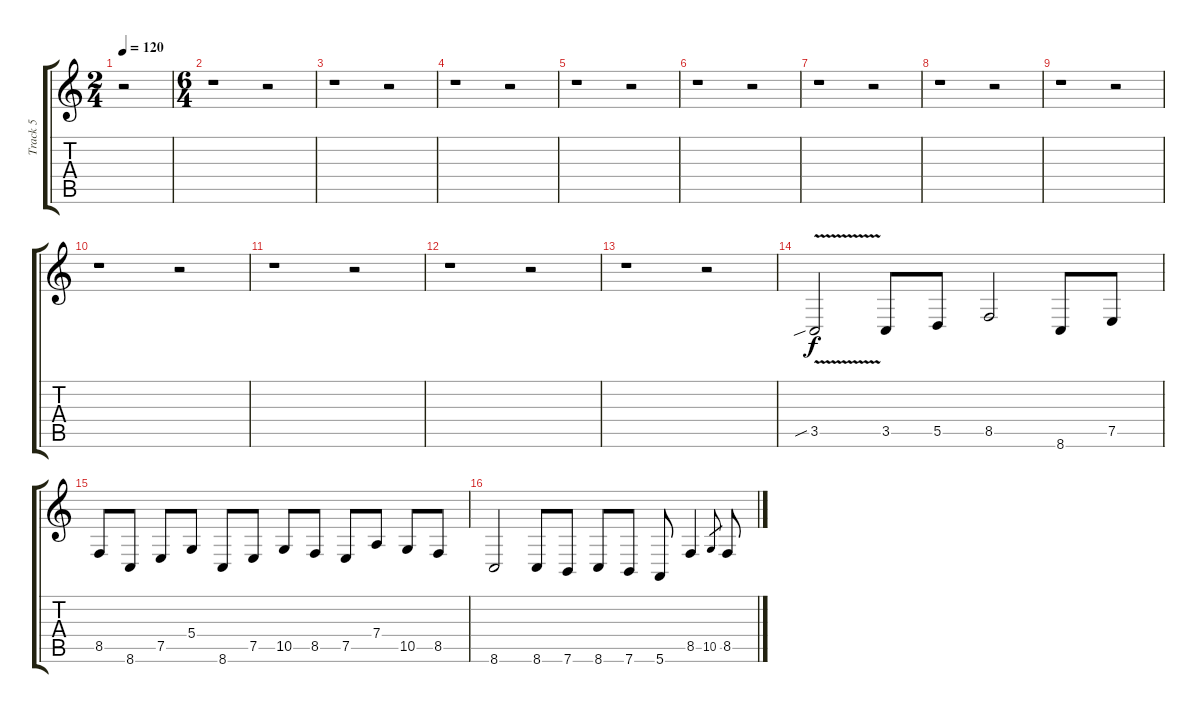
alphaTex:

\track ("Track 5" "Track 5") {instrument lead5charang}
\staff {score tabs}
\tuning (E4 B3 G3 D3 A2 E2) {hide}
\ts (2 4)
\tempo 120
\clef g2
\ks c
r.2{dy f instrument lead5charang} |
\ts (6 4)
r.1 r.2 |
r.1 r.2 |
r.1 r.2 |
r.1 r.2 |
r.1 r.2 |
r.1 r.2 |
r.1 r.2 |
r.1 r.2 |
r.1 r.2 |
r.1 r.2 |
r.1 r.2 |
r.1 r.2 |
3.5{v sib}.2 3.5.8 5.5.8 8.5.2 8.6.8 7.5.8 |
8.5.8 8.6.8 7.5.8 5.4.8 8.6.8 7.5.8 10.5.8 8.5.8 7.5.8 7.4.8 10.5.8 8.5.8 |
8.6.2 8.6.8 7.6.8 8.6.8 7.6.8 5.6.8 8.5.4 10.5.8{gr} 8.5.8
